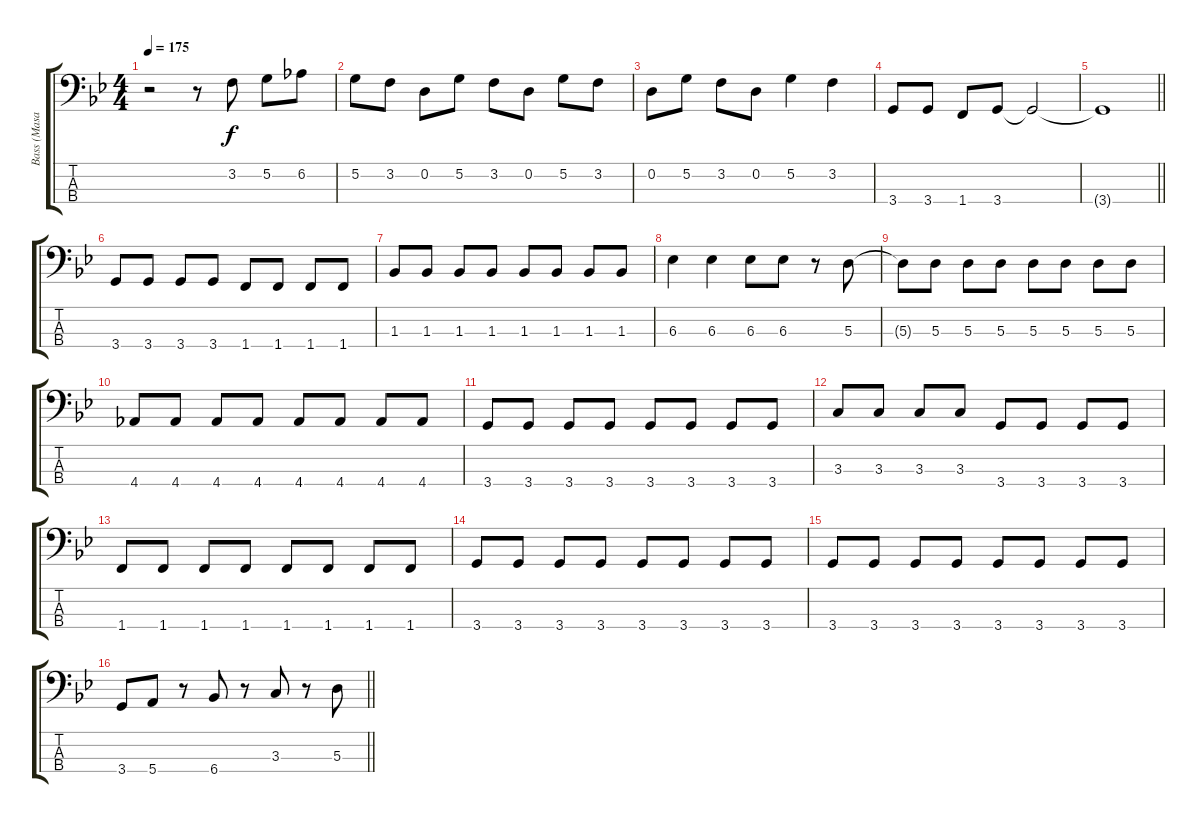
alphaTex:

\track ("Bass (Masaki)" "Bass (Masa") {instrument electricbassfinger}
\staff {score tabs}
\tuning (G2 D2 A1 E1) {hide}
\ts (4 4)
\tempo 175
\clef f4
\ks bb
r.2{dy f instrument electricbassfinger} r.8 3.2.8 5.2.8 6.2.8 |
5.2.8 3.2.8 0.2.8 5.2.8 3.2.8 0.2.8 5.2.8 3.2.8 |
0.2.8 5.2.8 3.2.8 0.2.8 5.2.4 3.2.4 |
3.4.8 3.4.8 1.4.8 3.4.8 3.4{t}.2 |
\barLineRight lightlight
3.4{t}.1 |
3.4.8 3.4.8 3.4.8 3.4.8 1.4.8 1.4.8 1.4.8 1.4.8 |
1.3.8 1.3.8 1.3.8 1.3.8 1.3.8 1.3.8 1.3.8 1.3.8 |
6.3.4 6.3.4 6.3.8 6.3.8 r.8 5.3.8 |
5.3{t}.8 5.3.8 5.3.8 5.3.8 5.3.8 5.3.8 5.3.8 5.3.8 |
4.4.8 4.4.8 4.4.8 4.4.8 4.4.8 4.4.8 4.4.8 4.4.8 |
3.4.8 3.4.8 3.4.8 3.4.8 3.4.8 3.4.8 3.4.8 3.4.8 |
3.3.8 3.3.8 3.3.8 3.3.8 3.4.8 3.4.8 3.4.8 3.4.8 |
1.4.8 1.4.8 1.4.8 1.4.8 1.4.8 1.4.8 1.4.8 1.4.8 |
3.4.8 3.4.8 3.4.8 3.4.8 3.4.8 3.4.8 3.4.8 3.4.8 |
3.4.8 3.4.8 3.4.8 3.4.8 3.4.8 3.4.8 3.4.8 3.4.8 |
\barLineRight lightlight
3.4.8 5.4.8 r.8 6.4.8 r.8 3.3.8 r.8 5.3.8
